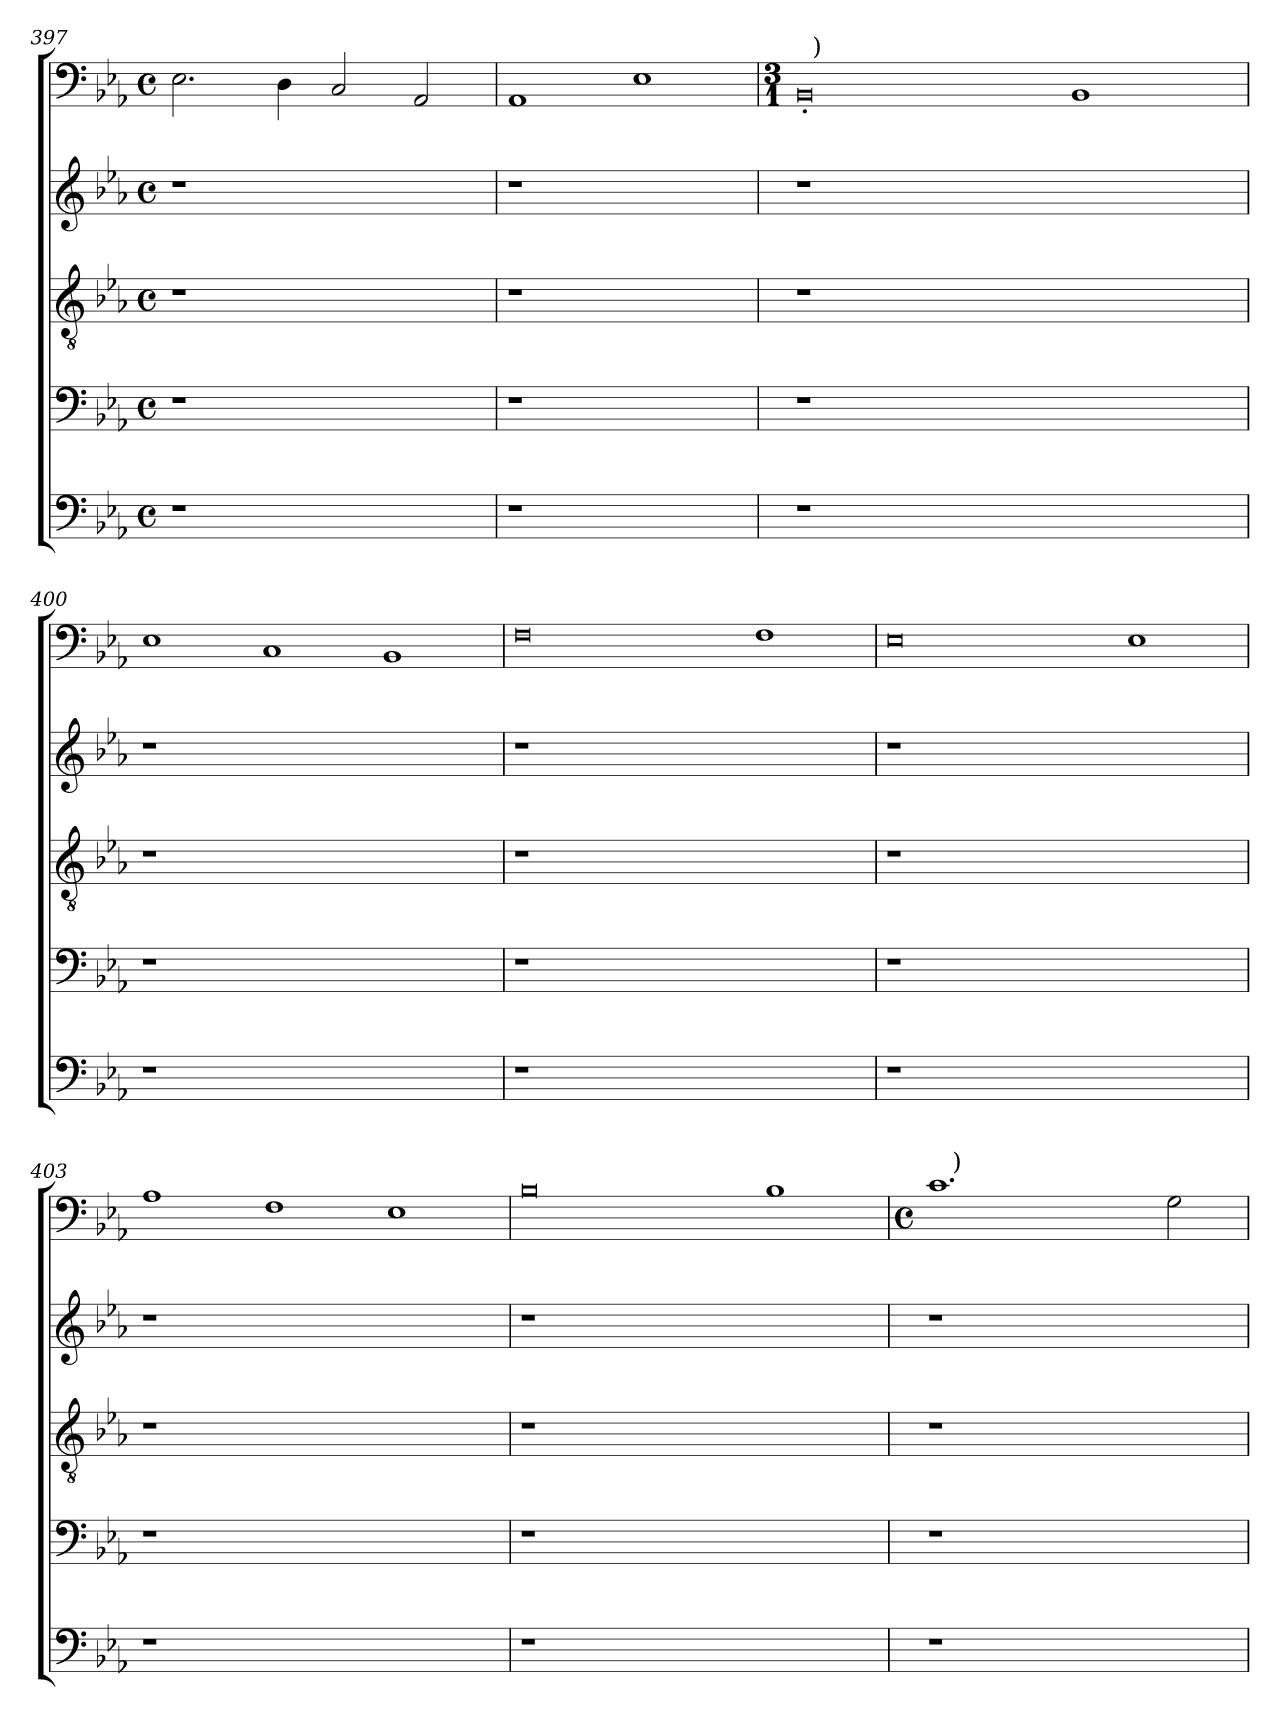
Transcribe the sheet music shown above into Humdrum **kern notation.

**kern	**kern	**kern	**kern	**kern
*part5	*part4	*part3	*part2	*part1
*staff5	*staff4	*staff3	*staff2	*staff1
*clefF4	*clefF4	*clefGv2	*clefG2	*clefF4
*	*ITrd-3c-5	*ITrd-3c-5	*ITrd-3c-5	*ITrd-3c-5
*k[b-e-a-]	*k[b-e-a-d-]	*k[b-e-a-d-]	*k[b-e-a-d-]	*k[b-e-a-d-]
*E-:	*A-:	*A-:	*A-:	*A-:
*M4/4	*M4/4	*M4/4	*M4/4	*M4/4
*met(c)	*met(c)	*met(c)	*met(c)	*met(c)
=397	=397	=397	=397	=397
1r	1r	1r	1r	2.A-\
.	.	.	.	4G\
1ryy	1ryy	1ryy	1ryy	2F/
.	.	.	.	2D-/
!!LO:LB:g=z
=398	=398	=398	=398	=398
1r	1r	1r	1r	1D-
1ryy	1ryy	1ryy	1ryy	1A-
=399	=399	=399	=399	=399
*	*	*	*	*M3/1
!	!	!	!	!LO:TX:a:t=(=
*	*	*	*	*^
1r	1r	1r	1r	0E-'<	32ryy
!	!	!	!	!	!LO:TX:a:t=)
.	.	.	.	.	1ryy
0ryy	0ryy	0ryy	0ryy	.	.
.	.	.	.	.	1ryy
.	.	.	.	1E-	.
.	.	.	.	.	2ryy
.	.	.	.	.	4...ryy
*	*	*	*	*v	*v
=400	=400	=400	=400	=400
1r	1r	1r	1r	1A-
0ryy	0ryy	0ryy	0ryy	1F
.	.	.	.	1E-
=401	=401	=401	=401	=401
1r	1r	1r	1r	0B-
0ryy	0ryy	0ryy	0ryy	.
.	.	.	.	1B-
!!LO:LB:g=z
=402	=402	=402	=402	=402
1r	1r	1r	1r	0A-
0ryy	0ryy	0ryy	0ryy	.
.	.	.	.	1A-
=403	=403	=403	=403	=403
1r	1r	1r	1r	1d-
0ryy	0ryy	0ryy	0ryy	1B-
.	.	.	.	1A-
=404	=404	=404	=404	=404
1r	1r	1r	1r	0e-
0ryy	0ryy	0ryy	0ryy	.
.	.	.	.	1e-
=405	=405	=405	=405	=405
*	*	*	*	*M4/4
*	*	*	*	*met(c)
!	!	!	!	!LO:TX:a:t=.
*	*	*	*	*^
1r	1r	1r	1r	1.f	16ryy
!	!	!	!	!	!LO:TX:a:t=)
.	.	.	.	.	1ryy
1ryy	1ryy	1ryy	1ryy	.	.
.	.	.	.	.	2...ryy
.	.	.	.	2c\	.
*	*	*	*	*v	*v
=	=	=	=	=
*-	*-	*-	*-	*-
